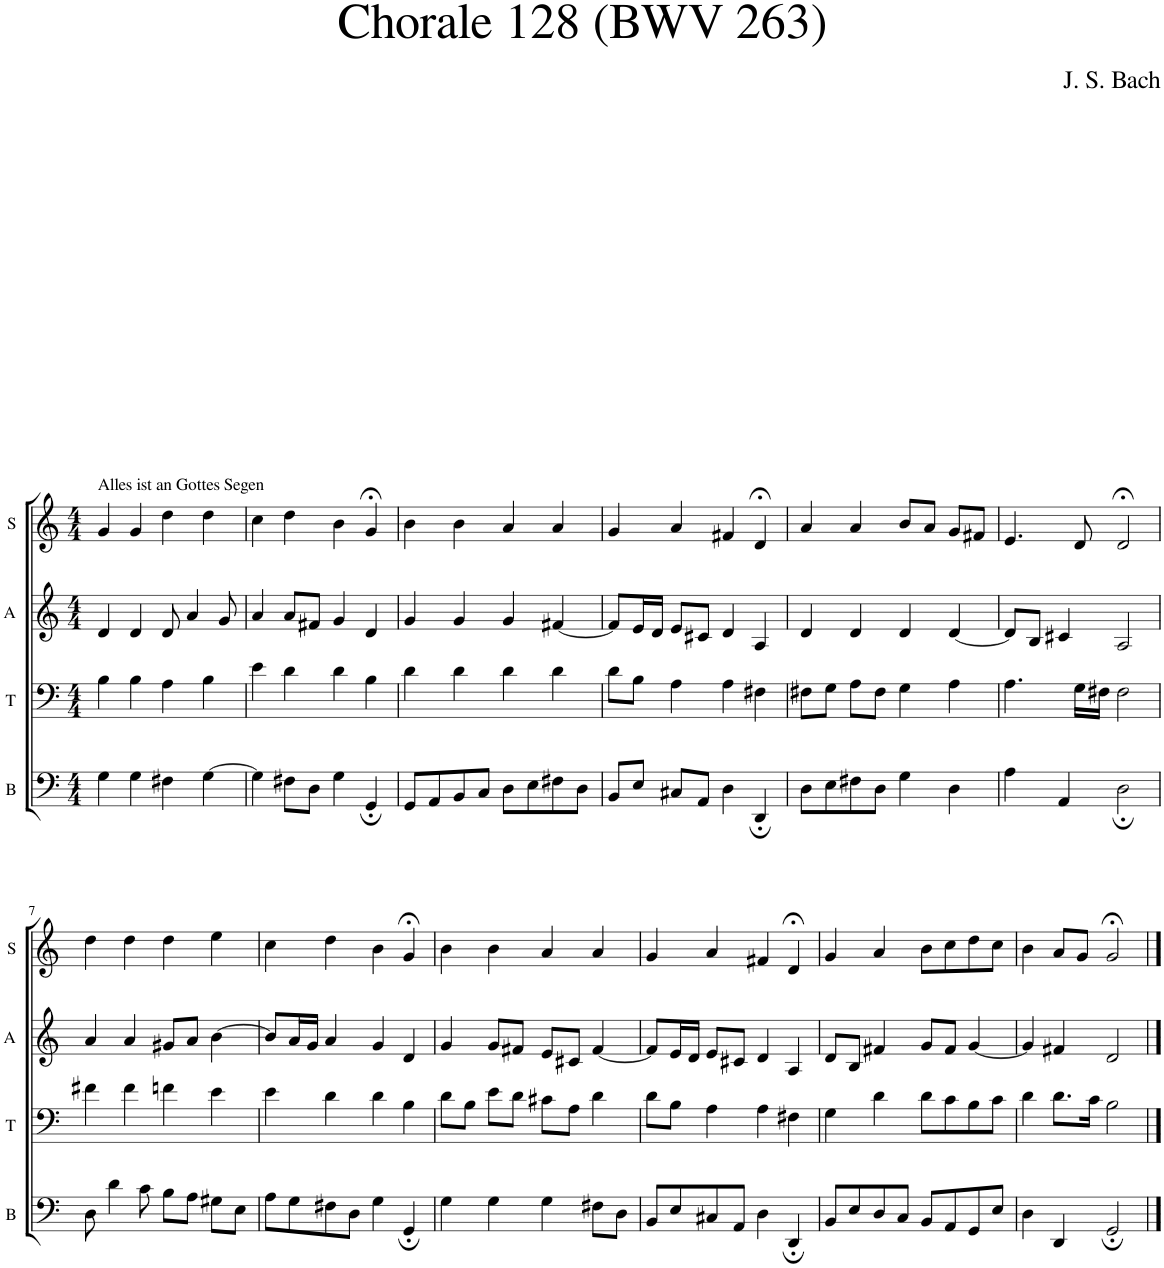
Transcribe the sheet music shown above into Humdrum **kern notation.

**kern	**kern	**kern	**kern
*part4	*part3	*part2	*part1
*staff4	*staff3	*staff2	*staff1
*I"B	*I"T	*I"A	*I"S
*I'B	*I'T	*I'A	*I'S
*clefF4	*clefF4	*clefG2	*clefG2
*k[]	*k[]	*k[]	*k[]
*M4/4	*M4/4	*M4/4	*M4/4
=1	=1	=1	=1
!	!	!	!LO:TX:a:t=Alles ist an Gottes Segen
4G\	4B\	4d/	4g/
4G\	4B\	4d/	4g/
4F#X\	4A\	8d/	4dd\
.	.	4a/	.
[4G\	4B\	.	4dd\
.	.	8g/	.
=2	=2	=2	=2
4G\]	4e\	4a/	4cc\
8F#X\L	4d\	8a/L	4dd\
8D\J	.	8f#X/J	.
4G\	4d\	4g/	4b\
4GG;/	4B\	4d/	4g;</
=3	=3	=3	=3
8GG/L	4d\	4g/	4b\
8AA/	.	.	.
8BB/	4d\	4g/	4b\
8C/J	.	.	.
8D\L	4d\	4g/	4a/
8E\	.	.	.
8F#X\	4d\	[4f#X/	4a/
8D\J	.	.	.
=4	=4	=4	=4
8BB/L	8d\L	8f#/L]	4g/
8E/J	8B\J	16e/L	.
.	.	16d/JJ	.
8C#X/L	4A\	8e/L	4a/
8AA/J	.	8c#X/J	.
4D\	4A\	4d/	4f#X/
4DD;/	4F#X\	4A/	4d;</
=5	=5	=5	=5
8D\L	8F#X\L	4d/	4a/
8E\	8G\J	.	.
8F#X\	8A\L	4d/	4a/
8D\J	8F#\J	.	.
4G\	4G\	4d/	8b/L
.	.	.	8a/J
4D\	4A\	[4d/	8g/L
.	.	.	8f#X/J
=6	=6	=6	=6
4A\	4.A\	8d/L]	4.e/
.	.	8B/J	.
4AA/	.	4c#X/	.
.	16G\LL	.	8d/
.	16F#X\JJ	.	.
2D;\	2F#\	2A/	2d;</
!!LO:LB:g=z
=7	=7	=7	=7
8D\	4f#X\	4a/	4dd\
4d\	.	.	.
.	4f#\	4a/	4dd\
8c\	.	.	.
8B\L	4fn\	8g#X/L	4dd\
8A\J	.	8a/J	.
8G#X\L	4e\	[4b\	4ee\
8E\J	.	.	.
=8	=8	=8	=8
8A\L	4e\	8b/L]	4cc\
8G\	.	16a/L	.
.	.	16g/JJ	.
8F#X\	4d\	4a/	4dd\
8D\J	.	.	.
4G\	4d\	4g/	4b\
4GG;/	4B\	4d/	4g;</
=9	=9	=9	=9
4G\	8d\L	4g/	4b\
.	8B\J	.	.
4G\	8e\L	8g/L	4b\
.	8d\J	8f#X/J	.
4G\	8c#X\L	8e/L	4a/
.	8A\J	8c#X/J	.
8F#X\L	4d\	[4f#/	4a/
8D\J	.	.	.
=10	=10	=10	=10
8BB/L	8d\L	8f#/L]	4g/
8E/	8B\J	16e/L	.
.	.	16d/JJ	.
8C#X/	4A\	8e/L	4a/
8AA/J	.	8c#X/J	.
4D\	4A\	4d/	4f#X/
4DD;/	4F#X\	4A/	4d;</
=11	=11	=11	=11
8BB/L	4G\	8d/L	4g/
8E/	.	8B/J	.
8D/	4d\	4f#X/	4a/
8C/J	.	.	.
8BB/L	8d\L	8g/L	8b\L
8AA/	8c\	8f#/J	8cc\
8GG/	8B\	[4g/	8dd\
8E/J	8c\J	.	8cc\J
=12	=12	=12	=12
4D\	4d\	4g/]	4b\
4DD/	8.d\L	4f#X/	8a/L
.	.	.	8g/J
.	16c\Jk	.	.
2GG;/	2B\	2d/	2g;</
==	==	==	==
*-	*-	*-	*-
